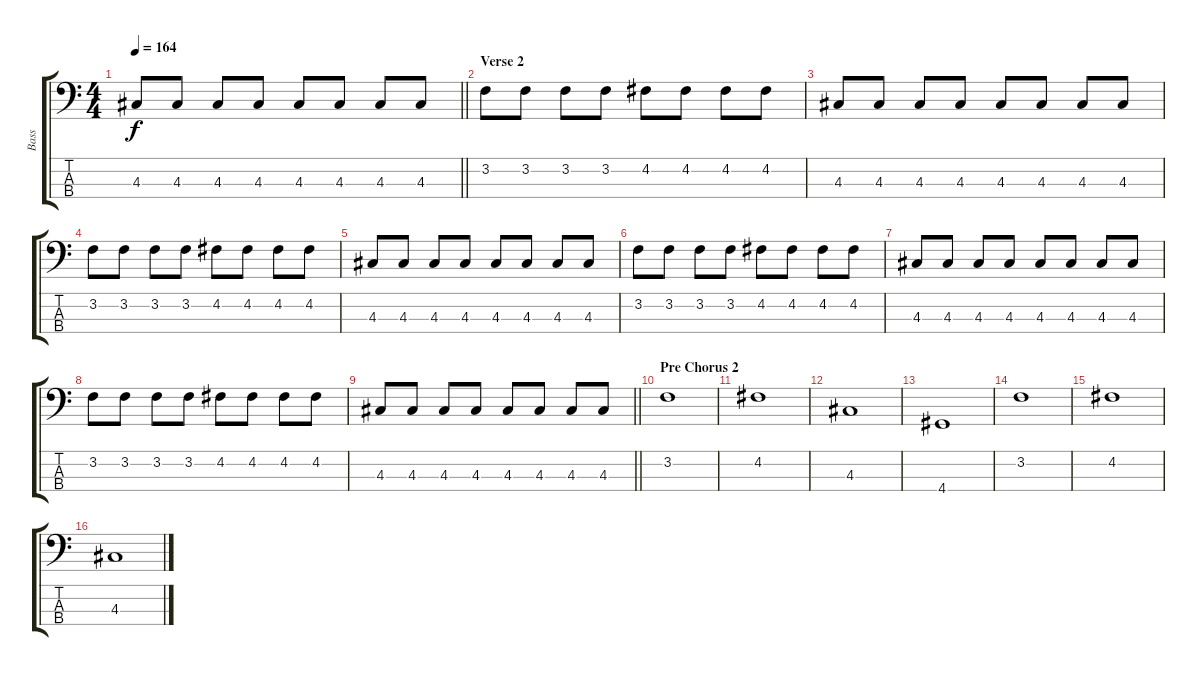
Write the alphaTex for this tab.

\track ("Bass" "Bass") {instrument electricbassfinger}
\staff {score tabs}
\tuning (G2 D2 A1 E1) {hide}
\ts (4 4)
\tempo 164
\clef f4
\barLineRight lightlight
\ks c
4.3.8{dy f} 4.3.8 4.3.8 4.3.8 4.3.8 4.3.8 4.3.8 4.3.8 |
\section ("" "Verse 2")
3.2.8 3.2.8 3.2.8 3.2.8 4.2.8 4.2.8 4.2.8 4.2.8 |
4.3.8 4.3.8 4.3.8 4.3.8 4.3.8 4.3.8 4.3.8 4.3.8 |
3.2.8 3.2.8 3.2.8 3.2.8 4.2.8 4.2.8 4.2.8 4.2.8 |
4.3.8 4.3.8 4.3.8 4.3.8 4.3.8 4.3.8 4.3.8 4.3.8 |
3.2.8 3.2.8 3.2.8 3.2.8 4.2.8 4.2.8 4.2.8 4.2.8 |
4.3.8 4.3.8 4.3.8 4.3.8 4.3.8 4.3.8 4.3.8 4.3.8 |
3.2.8 3.2.8 3.2.8 3.2.8 4.2.8 4.2.8 4.2.8 4.2.8 |
\barLineRight lightlight
4.3.8 4.3.8 4.3.8 4.3.8 4.3.8 4.3.8 4.3.8 4.3.8 |
\section ("" "Pre Chorus 2")
3.2.1 |
4.2.1 |
4.3.1 |
4.4.1 |
3.2.1 |
4.2.1 |
4.3.1
